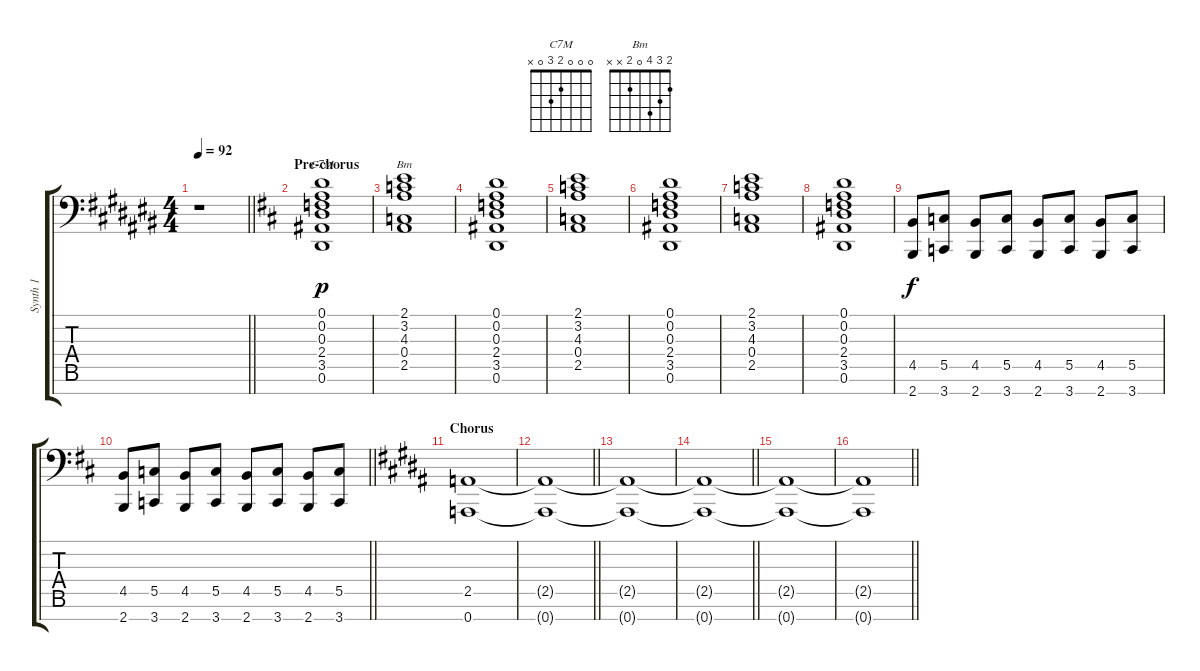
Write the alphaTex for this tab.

\track ("Synth 1" "Synth 1") {instrument synthstrings1}
\staff {score tabs}
\tuning (D4 A3 F3 C3 G2 D2 A1) {hide}
\chord ("C7M" 0 0 0 2 3 0 x)
\chord ("Bm" 2 3 4 0 2 x x)
\ts (4 4)
\tempo 92
\clef f4
\barLineRight lightlight
\ks c#
r.1{dy p} |
\section ("" "Pre-chorus")
\ks d
(0.1 0.2 0.3 2.4 3.5 0.6).1{ch "C7M"} |
(2.1 3.2 4.3 0.4 2.5).1{ch "Bm"} |
(0.1 0.2 0.3 2.4 3.5 0.6).1 |
(2.1 3.2 4.3 0.4 2.5).1 |
(0.1 0.2 0.3 2.4 3.5 0.6).1 |
(2.1 3.2 4.3 0.4 2.5).1 |
(0.1 0.2 0.3 2.4 3.5 0.6).1 |
(4.5 2.7).8{dy f} (5.5 3.7).8 (4.5 2.7).8 (5.5 3.7).8 (4.5 2.7).8 (5.5 3.7).8 (4.5 2.7).8 (5.5 3.7).8 |
\barLineRight lightlight
(4.5 2.7).8 (5.5 3.7).8 (4.5 2.7).8 (5.5 3.7).8 (4.5 2.7).8 (5.5 3.7).8 (4.5 2.7).8 (5.5 3.7).8 |
\section ("" "Chorus")
\ks b
(2.5 0.7).1 |
\barLineRight lightlight
(2.5{t} 0.7{t}).1 |
(2.5{t} 0.7{t}).1 |
\barLineRight lightlight
(2.5{t} 0.7{t}).1 |
(2.5{t} 0.7{t}).1 |
\barLineRight lightlight
(2.5{t} 0.7{t}).1
